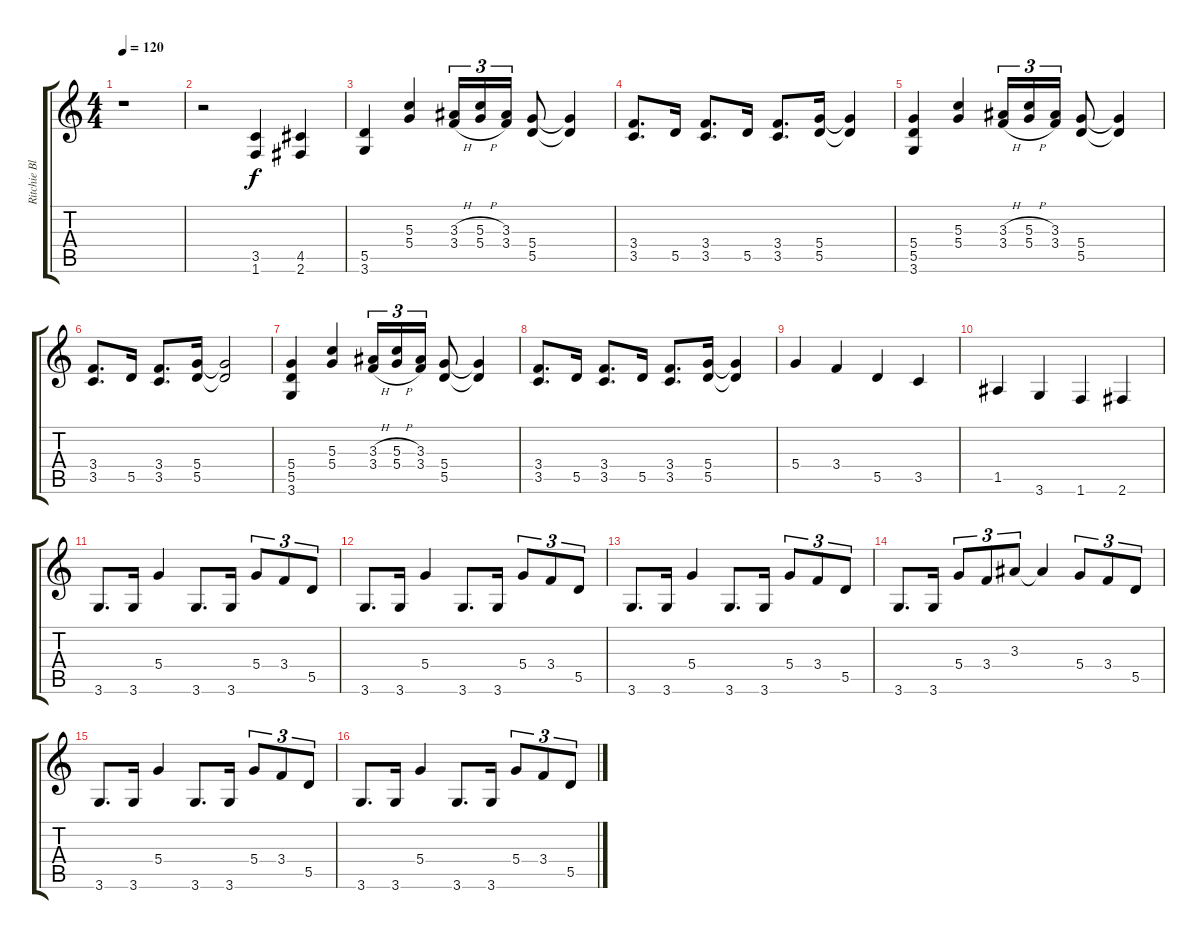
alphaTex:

\track ("Ritchie Blackmore" "Ritchie Bl") {instrument distortionguitar}
\staff {score tabs}
\tuning (E4 B3 G3 D3 A2 E2) {hide}
\ts (4 4)
\tempo 120
\clef g2
\ks c
r.1{dy f instrument distortionguitar} |
r.2 (3.5 1.6).4 (4.5 2.6).4 |
(5.5 3.6).4 (5.3 5.4).4 (3.3{h} 3.4{h}).16{tu (3 2)} (5.3{h} 5.4{h}).16{tu (3 2)} (3.3 3.4).16{tu (3 2)} (5.4 5.5).8 (5.4{t} 5.5{t}).4 |
(3.4 3.5).8{d} 5.5.16 (3.4 3.5).8{d} 5.5.16 (3.4 3.5).8{d} (5.4 5.5).16 (5.4{t} 5.5{t}).4 |
(5.4 5.5 3.6).4 (5.3 5.4).4 (3.3{h} 3.4{h}).16{tu (3 2)} (5.3{h} 5.4{h}).16{tu (3 2)} (3.3 3.4).16{tu (3 2)} (5.4 5.5).8 (5.4{t} 5.5{t}).4 |
(3.4 3.5).8{d} 5.5.16 (3.4 3.5).8{d} (5.4 5.5).16 (5.4{t} 5.5{t}).2 |
(5.4 5.5 3.6).4 (5.3 5.4).4 (3.3{h} 3.4{h}).16{tu (3 2)} (5.3{h} 5.4{h}).16{tu (3 2)} (3.3 3.4).16{tu (3 2)} (5.4 5.5).8 (5.4{t} 5.5{t}).4 |
(3.4 3.5).8{d} 5.5.16 (3.4 3.5).8{d} 5.5.16 (3.4 3.5).8{d} (5.4 5.5).16 (5.4{t} 5.5{t}).4 |
5.4.4 3.4.4 5.5.4 3.5.4 |
1.5.4 3.6.4 1.6.4 2.6.4 |
3.6.8{d} 3.6.16 5.4.4 3.6.8{d} 3.6.16 5.4.8{tu (3 2)} 3.4.8{tu (3 2)} 5.5.8{tu (3 2)} |
3.6.8{d} 3.6.16 5.4.4 3.6.8{d} 3.6.16 5.4.8{tu (3 2)} 3.4.8{tu (3 2)} 5.5.8{tu (3 2)} |
3.6.8{d} 3.6.16 5.4.4 3.6.8{d} 3.6.16 5.4.8{tu (3 2)} 3.4.8{tu (3 2)} 5.5.8{tu (3 2)} |
3.6.8{d} 3.6.16 5.4.8{tu (3 2)} 3.4.8{tu (3 2)} 3.3.8{tu (3 2)} 3.3{t}.4 5.4.8{tu (3 2)} 3.4.8{tu (3 2)} 5.5.8{tu (3 2)} |
3.6.8{d} 3.6.16 5.4.4 3.6.8{d} 3.6.16 5.4.8{tu (3 2)} 3.4.8{tu (3 2)} 5.5.8{tu (3 2)} |
3.6.8{d} 3.6.16 5.4.4 3.6.8{d} 3.6.16 5.4.8{tu (3 2)} 3.4.8{tu (3 2)} 5.5.8{tu (3 2)}
